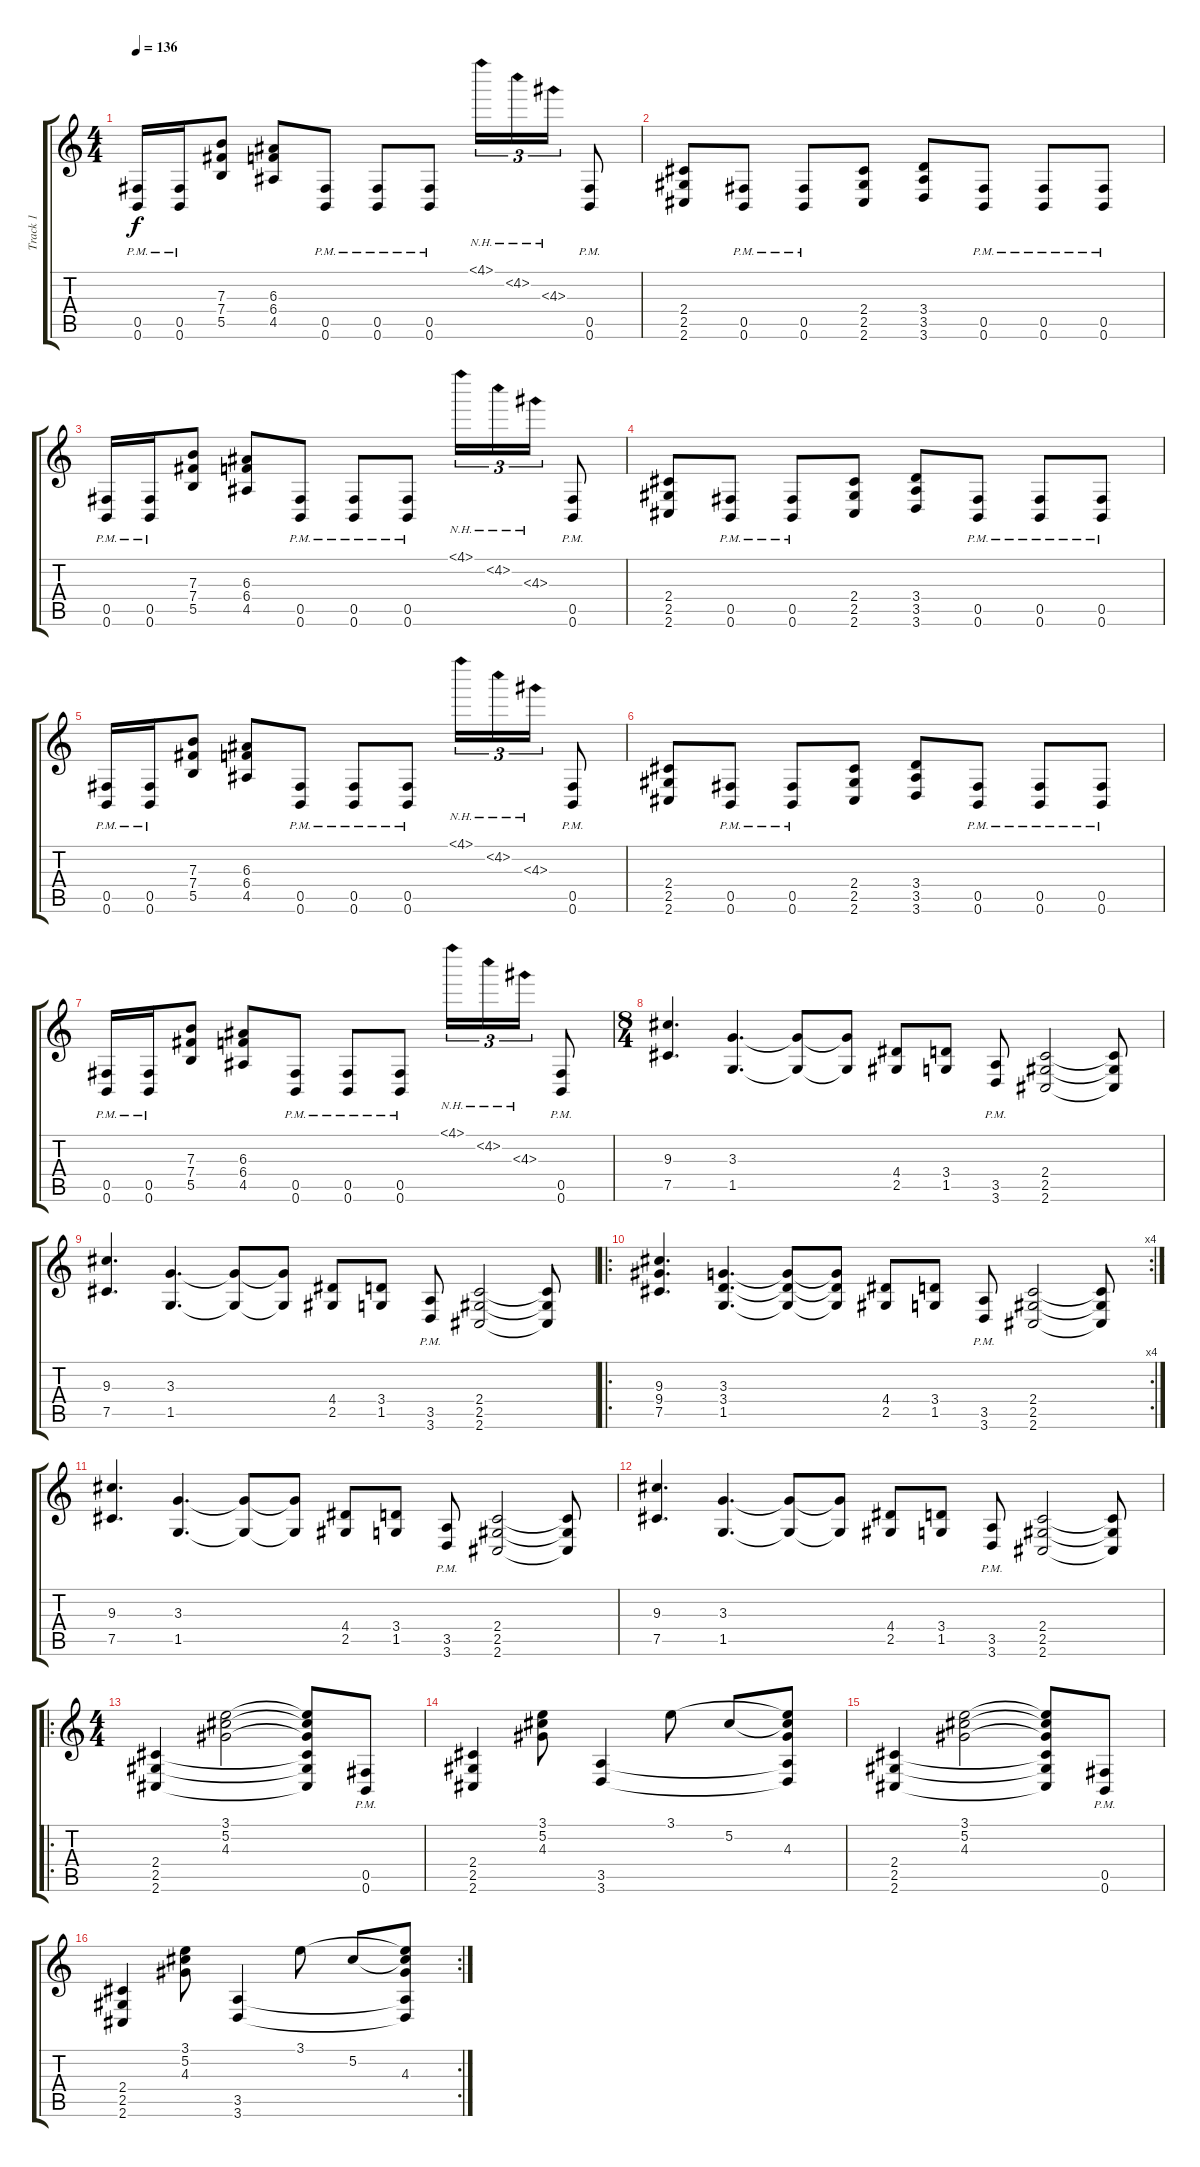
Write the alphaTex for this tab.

\track ("Track 1" "Track 1") {instrument distortionguitar}
\staff {score tabs}
\tuning (Db4 Ab3 E3 B2 Gb2 B1) {hide}
\ts (4 4)
\tempo 136
\clef g2
\ks c
(0.5{pm} 0.6{pm}).16{dy f} (0.5{pm} 0.6{pm}).16 (7.3 7.4 5.5).8 (6.3 6.4 4.5).8 (0.5{pm} 0.6{pm}).8 (0.5{pm} 0.6{pm}).8 (0.5{pm} 0.6{pm}).8 4.1{nh}.16{tu (3 2)} 4.2{nh}.16{tu (3 2)} 4.3{nh}.16{tu (3 2)} (0.5{pm} 0.6{pm}).8 |
(2.4 2.5 2.6).8 (0.5{pm} 0.6{pm}).8 (0.5{pm} 0.6{pm}).8 (2.4 2.5 2.6).8 (3.4 3.5 3.6).8 (0.5{pm} 0.6{pm}).8 (0.5{pm} 0.6{pm}).8 (0.5{pm} 0.6{pm}).8 |
(0.5{pm} 0.6{pm}).16 (0.5{pm} 0.6{pm}).16 (7.3 7.4 5.5).8 (6.3 6.4 4.5).8 (0.5{pm} 0.6{pm}).8 (0.5{pm} 0.6{pm}).8 (0.5{pm} 0.6{pm}).8 4.1{nh}.16{tu (3 2)} 4.2{nh}.16{tu (3 2)} 4.3{nh}.16{tu (3 2)} (0.5{pm} 0.6{pm}).8 |
(2.4 2.5 2.6).8 (0.5{pm} 0.6{pm}).8 (0.5{pm} 0.6{pm}).8 (2.4 2.5 2.6).8 (3.4 3.5 3.6).8 (0.5{pm} 0.6{pm}).8 (0.5{pm} 0.6{pm}).8 (0.5{pm} 0.6{pm}).8 |
(0.5{pm} 0.6{pm}).16 (0.5{pm} 0.6{pm}).16 (7.3 7.4 5.5).8 (6.3 6.4 4.5).8 (0.5{pm} 0.6{pm}).8 (0.5{pm} 0.6{pm}).8 (0.5{pm} 0.6{pm}).8 4.1{nh}.16{tu (3 2)} 4.2{nh}.16{tu (3 2)} 4.3{nh}.16{tu (3 2)} (0.5{pm} 0.6{pm}).8 |
(2.4 2.5 2.6).8 (0.5{pm} 0.6{pm}).8 (0.5{pm} 0.6{pm}).8 (2.4 2.5 2.6).8 (3.4 3.5 3.6).8 (0.5{pm} 0.6{pm}).8 (0.5{pm} 0.6{pm}).8 (0.5{pm} 0.6{pm}).8 |
(0.5{pm} 0.6{pm}).16 (0.5{pm} 0.6{pm}).16 (7.3 7.4 5.5).8 (6.3 6.4 4.5).8 (0.5{pm} 0.6{pm}).8 (0.5{pm} 0.6{pm}).8 (0.5{pm} 0.6{pm}).8 4.1{nh}.16{tu (3 2)} 4.2{nh}.16{tu (3 2)} 4.3{nh}.16{tu (3 2)} (0.5{pm} 0.6{pm}).8 |
\ts (8 4)
(9.3 7.5).4{d} (3.3 1.5).4{d} (3.3{t} 1.5{t}).8 (3.3{t} 1.5{t}).8 (4.4 2.5).8 (3.4 1.5).8 (3.5{pm} 3.6{pm}).8 (2.4 2.5 2.6).2 (2.4{t} 2.5{t} 2.6{t}).8 |
(9.3 7.5).4{d} (3.3 1.5).4{d} (3.3{t} 1.5{t}).8 (3.3{t} 1.5{t}).8 (4.4 2.5).8 (3.4 1.5).8 (3.5{pm} 3.6{pm}).8 (2.4 2.5 2.6).2 (2.4{t} 2.5{t} 2.6{t}).8 |
\ro
\rc 4
(9.3 9.4 7.5).4{d} (3.3 3.4 1.5).4{d} (3.3{t} 3.4{t} 1.5{t}).8 (3.3{t} 3.4{t} 1.5{t}).8 (4.4 2.5).8 (3.4 1.5).8 (3.5{pm} 3.6{pm}).8 (2.4 2.5 2.6).2 (2.4{t} 2.5{t} 2.6{t}).8 |
(9.3 7.5).4{d} (3.3 1.5).4{d} (3.3{t} 1.5{t}).8 (3.3{t} 1.5{t}).8 (4.4 2.5).8 (3.4 1.5).8 (3.5{pm} 3.6{pm}).8 (2.4 2.5 2.6).2 (2.4{t} 2.5{t} 2.6{t}).8 |
(9.3 7.5).4{d} (3.3 1.5).4{d} (3.3{t} 1.5{t}).8 (3.3{t} 1.5{t}).8 (4.4 2.5).8 (3.4 1.5).8 (3.5{pm} 3.6{pm}).8 (2.4 2.5 2.6).2 (2.4{t} 2.5{t} 2.6{t}).8 |
\ro
\ts (4 4)
(2.4 2.5 2.6).4 (3.1 5.2 4.3).2 (3.1{t} 5.2{t} 4.3{t} 2.4{t} 2.5{t} 2.6{t}).8 (0.5{pm} 0.6{pm}).8 |
(2.4 2.5 2.6).4 (3.1 5.2 4.3).8 (3.5 3.6).4 3.1.8 5.2.8 (3.1{t} 5.2{t} 4.3 3.5{t} 3.6{t}).8 |
(2.4 2.5 2.6).4 (3.1 5.2 4.3).2 (3.1{t} 5.2{t} 4.3{t} 2.4{t} 2.5{t} 2.6{t}).8 (0.5{pm} 0.6{pm}).8 |
\rc 2
(2.4 2.5 2.6).4 (3.1 5.2 4.3).8 (3.5 3.6).4 3.1.8 5.2.8 (3.1{t} 5.2{t} 4.3 3.5{t} 3.6{t}).8
